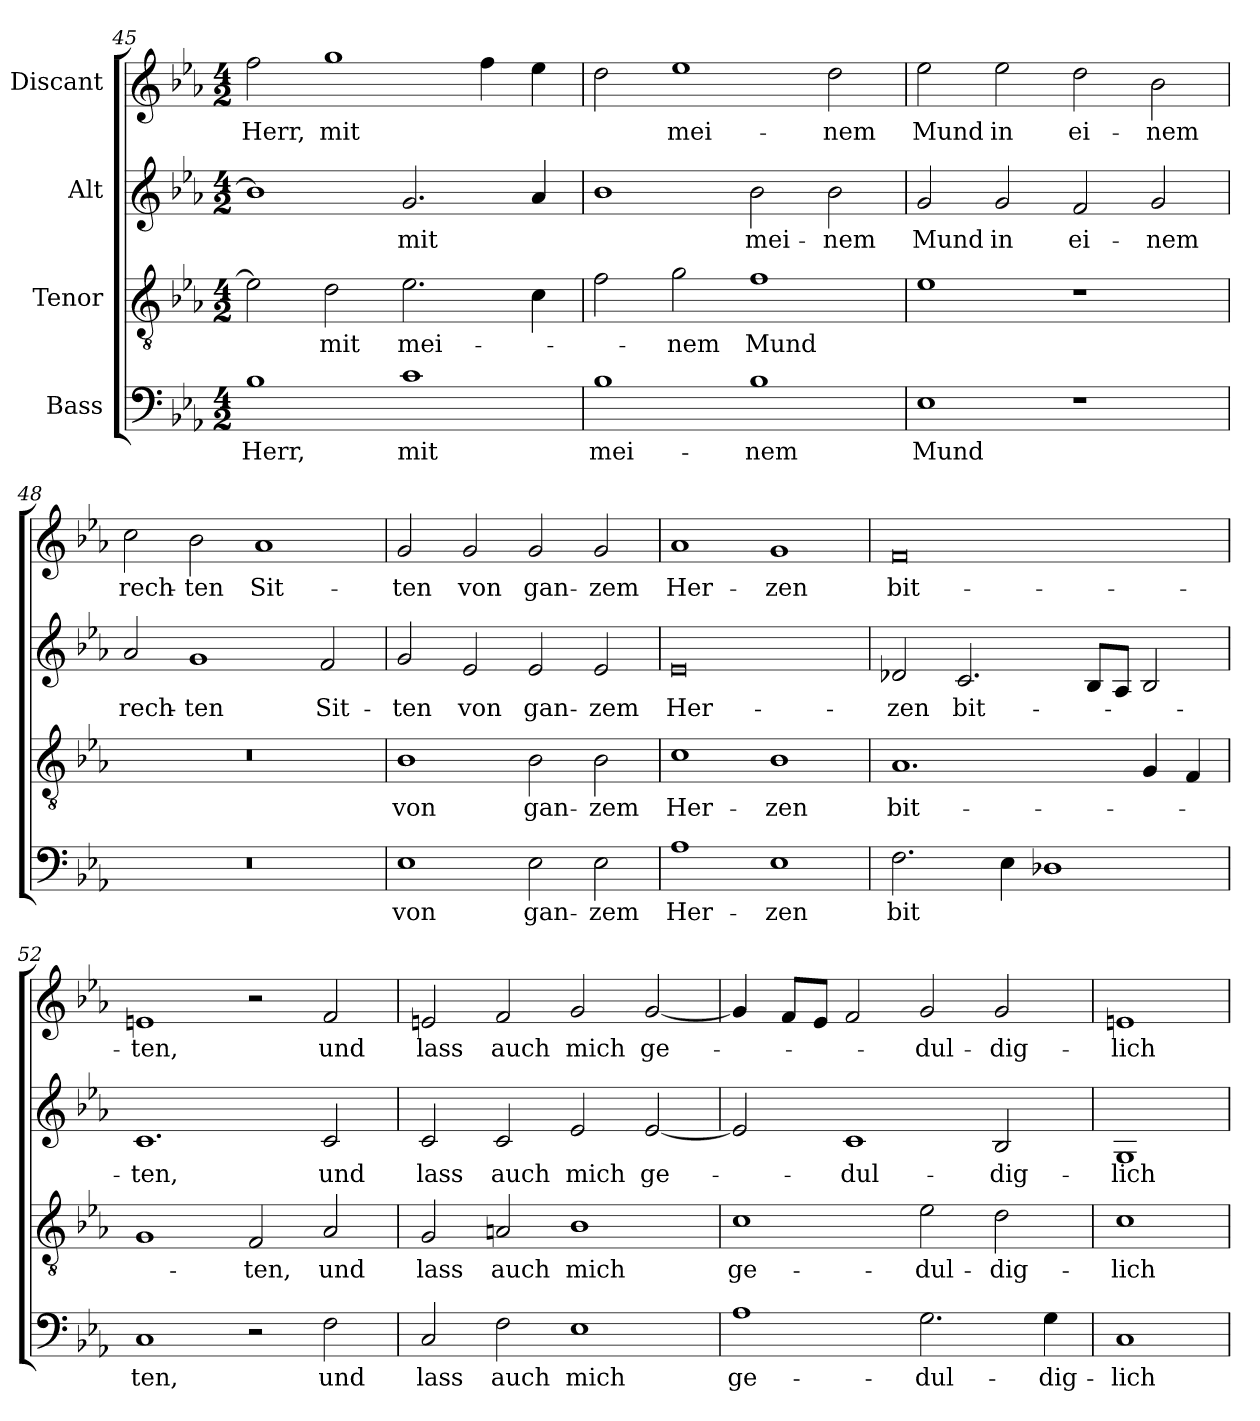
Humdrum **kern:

**kern	**text	**kern	**text	**kern	**text	**kern	**text
*part4	*part4	*part3	*part3	*part2	*part2	*part1	*part1
*staff4	*staff4	*staff3	*staff3	*staff2	*staff2	*staff1	*staff1
*I"Bass	*	*I"Tenor	*	*I"Alt	*	*I"Discant	*
!!LO:LB:g=z
*clefF4	*	*clefGv2	*	*clefG2	*	*clefG2	*
*k[b-e-a-]	*	*k[b-e-a-]	*	*k[b-e-a-]	*	*k[b-e-a-]	*
*M4/2	*	*M4/2	*	*M4/2	*	*M4/2	*
=45	=45	=45	=45	=45	=45	=45	=45
!	!LO:LY:b	!	!	!	!	!	!LO:LY:b
1B-	Herr,	2e-\]	.	1b-]	.	2ff\	Herr,
!	!	!	!LO:LY:b	!	!	!	!LO:LY:b
.	.	2d\	mit	.	.	1gg	mit
!	!LO:LY:b	!	!LO:LY:b	!	!LO:LY:b	!	!
1c	mit	2.e-\	mei-	2.g/	mit	.	.
.	.	.	.	.	.	4ff\	.
.	.	4c\	.	4a-/	.	4ee-\	.
=46	=46	=46	=46	=46	=46	=46	=46
!	!LO:LY:b	!	!	!	!	!	!
1B-	mei-	2f\	.	1b-	.	2dd\	.
!	!	!	!LO:LY:b	!	!	!	!LO:LY:b
.	.	2g\	-nem	.	.	1ee-	mei-
!	!LO:LY:b	!	!LO:LY:b	!	!LO:LY:b	!	!
1B-	-nem	1f	Mund	2b-\	mei-	.	.
!	!	!	!	!	!LO:LY:b	!	!LO:LY:b
.	.	.	.	2b-\	-nem	2dd\	-nem
=47	=47	=47	=47	=47	=47	=47	=47
!	!LO:LY:b	!	!	!	!LO:LY:b	!	!LO:LY:b
1E-	Mund	1e-	.	2g/	Mund	2ee-\	Mund
!	!	!	!	!	!LO:LY:b	!	!LO:LY:b
.	.	.	.	2g/	in	2ee-\	in
!	!	!	!	!	!LO:LY:b	!	!LO:LY:b
1r	.	1r	.	2f/	ei-	2dd\	ei-
!	!	!	!	!	!LO:LY:b	!	!LO:LY:b
.	.	.	.	2g/	-nem	2b-\	-nem
=48	=48	=48	=48	=48	=48	=48	=48
!	!	!	!	!	!LO:LY:b	!	!LO:LY:b
0r	.	0r	.	2a-/	rech-	2cc\	rech-
!	!	!	!	!	!LO:LY:b	!	!LO:LY:b
.	.	.	.	1g	-ten	2b-\	-ten
!	!	!	!	!	!	!	!LO:LY:b
.	.	.	.	.	.	1a-	Sit-
!	!	!	!	!	!LO:LY:b	!	!
.	.	.	.	2f/	Sit-	.	.
=49	=49	=49	=49	=49	=49	=49	=49
!	!LO:LY:b	!	!LO:LY:b	!	!LO:LY:b	!	!LO:LY:b
1E-	von	1B-	von	2g/	-ten	2g/	-ten
!	!	!	!	!	!LO:LY:b	!	!LO:LY:b
.	.	.	.	2e-/	von	2g/	von
!	!LO:LY:b	!	!LO:LY:b	!	!LO:LY:b	!	!LO:LY:b
2E-\	gan-	2B-\	gan-	2e-/	gan-	2g/	gan-
!	!LO:LY:b	!	!LO:LY:b	!	!LO:LY:b	!	!LO:LY:b
2E-\	-zem	2B-\	-zem	2e-/	-zem	2g/	-zem
!!LO:LB:g=z
=50	=50	=50	=50	=50	=50	=50	=50
!	!LO:LY:b	!	!LO:LY:b	!	!LO:LY:b	!	!LO:LY:b
1A-	Her-	1c	Her-	0e-	Her-	1a-	Her-
!	!LO:LY:b	!	!LO:LY:b	!	!	!	!LO:LY:b
1E-	-zen	1B-	-zen	.	.	1g	-zen
=51	=51	=51	=51	=51	=51	=51	=51
!	!LO:LY:b	!	!LO:LY:b	!	!LO:LY:b	!	!LO:LY:b
2.F\	-bit	1.A-	bit-	2d-X/	-zen	0f	bit-
!	!	!	!	!	!LO:LY:b	!	!
.	.	.	.	2.c/	bit-	.	.
4E-\	.	.	.	.	.	.	.
1D-X	.	.	.	.	.	.	.
.	.	.	.	8B-/L	.	.	.
.	.	.	.	8A-/J	.	.	.
.	.	4G/	.	2B-/	.	.	.
.	.	4F/	.	.	.	.	.
=52	=52	=52	=52	=52	=52	=52	=52
!	!LO:LY:b	!	!	!	!LO:LY:b	!	!LO:LY:b
1C	ten,	1G	.	1.c	-ten,	1en	-ten,
!	!	!	!LO:LY:b	!	!	!	!
2r	.	2F/	-ten,	.	.	2r	.
!	!LO:LY:b	!	!LO:LY:b	!	!LO:LY:b	!	!LO:LY:b
2F\	und	2A-/	und	2c/	und	2f/	und
=53	=53	=53	=53	=53	=53	=53	=53
!	!LO:LY:b	!	!LO:LY:b	!	!LO:LY:b	!	!LO:LY:b
2C/	lass	2G/	lass	2c/	lass	2en/	lass
!	!LO:LY:b	!	!LO:LY:b	!	!LO:LY:b	!	!LO:LY:b
2F\	auch	2An/	auch	2c/	auch	2f/	auch
!	!LO:LY:b	!	!LO:LY:b	!	!LO:LY:b	!	!LO:LY:b
1E-	mich	1B-	mich	2e-/	mich	2g/	mich
!	!	!	!	!	!LO:LY:b	!	!LO:LY:b
.	.	.	.	[2e-/	ge-	[2g/	ge-
=54	=54	=54	=54	=54	=54	=54	=54
!	!LO:LY:b	!	!LO:LY:b	!	!	!	!
1A-	ge-	1c	ge-	2e-/]	.	4g/]	.
.	.	.	.	.	.	8f/L	.
.	.	.	.	.	.	8e-/J	.
!	!	!	!	!	!LO:LY:b	!	!
.	.	.	.	1c	-dul-	2f/	.
!	!LO:LY:b	!	!LO:LY:b	!	!	!	!LO:LY:b
2.G\	-dul-	2e-\	-dul-	.	.	2g/	dul-
!	!	!	!LO:LY:b	!	!LO:LY:b	!	!LO:LY:b
.	.	2d\	-dig-	2B-/	-dig-	2g/	-dig-
!	!LO:LY:b	!	!	!	!	!	!
4G\	-dig-	.	.	.	.	.	.
=55	=55	=55	=55	=55	=55	=55	=55
!	!LO:LY:b	!	!LO:LY:b	!	!LO:LY:b	!	!LO:LY:b
1C	-lich	1c	-lich	1G	-lich	1en	-lich
=	=	=	=	=	=	=	=
*-	*-	*-	*-	*-	*-	*-	*-
